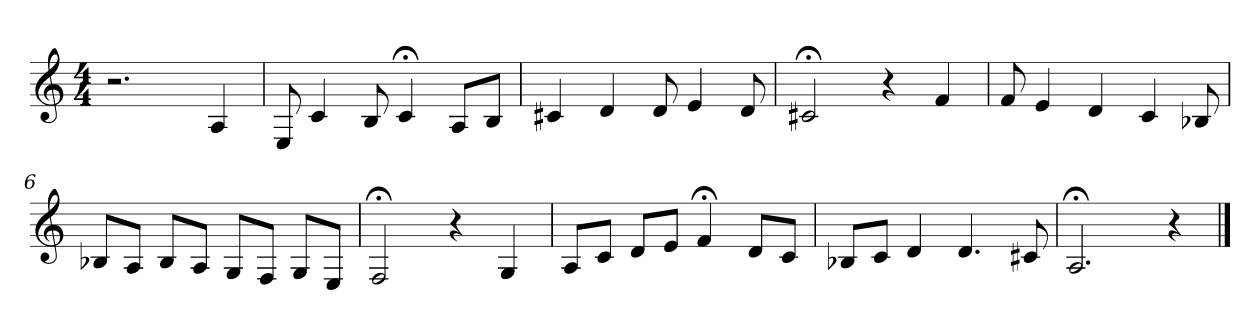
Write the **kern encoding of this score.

**kern
*part1
*staff1
*clefG2
*k[]
*C:
*M4/4
=1
2.r
4A
=2
8E
4c
8B
4c;<
8A/L
8B/J
=3
4c#X
4d
8d
4e
8d
=4
2c#X;<
4r
4f
=5
8f
4e
4d
4c
8B-X
=6
8B-X/L
8A/J
8B-/L
8A/J
8G/L
8F/J
8G/L
8E/J
=7
2F;<
4r
4G
=8
8A/L
8c/J
8d/L
8e/J
4f;<
8d/L
8c/J
=9
8B-X/L
8c/J
4d
4.d
8c#X
=10
2.A;<
4r
==
*-
